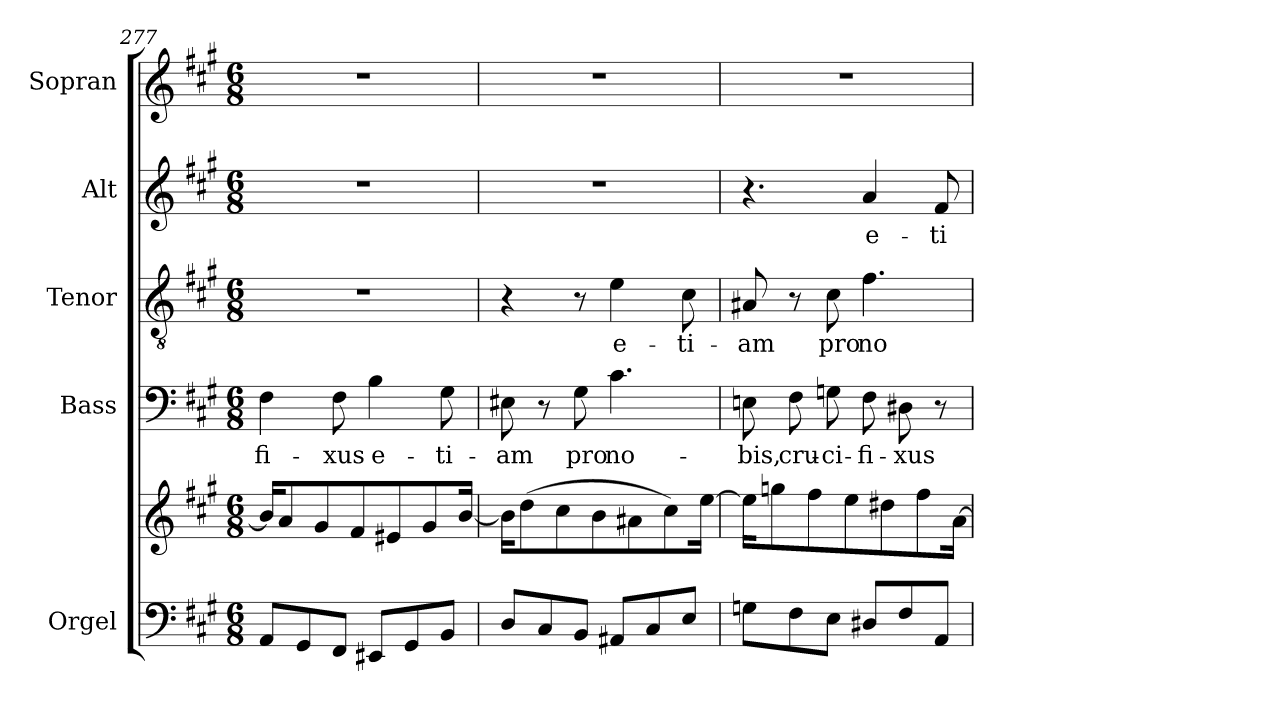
**kern	**kern	**kern	**text	**kern	**text	**kern	**text	**kern
*part5	*part5	*part4	*part4	*part3	*part3	*part2	*part2	*part1
*staff6	*staff5	*staff4	*staff4	*staff3	*staff3	*staff2	*staff2	*staff1
*I"Orgel	*	*I"Bass	*	*I"Tenor	*	*I"Alt	*	*I"Sopran
*I'Org.	*	*I'B.	*	*I'T.	*	*I'A.	*	*I'S.
*clefF4	*clefG2	*clefF4	*	*clefGv2	*	*clefG2	*	*clefG2
*k[f#c#g#]	*k[f#c#g#]	*k[f#c#g#]	*	*k[f#c#g#]	*	*k[f#c#g#]	*	*k[f#c#g#]
*A:	*A:	*A:	*	*A:	*	*A:	*	*A:
*M6/8	*M6/8	*M6/8	*	*M6/8	*	*M6/8	*	*M6/8
=277	=277	=277	=277	=277	=277	=277	=277	=277
!	!	!	!LO:LY:b	!	!	!	!	!
8AA/L	16b/KL]	4F#\	-fi-	2.r	.	2.r	.	2.r
.	8a/	.	.	.	.	.	.	.
8GG#/	.	.	.	.	.	.	.	.
.	8g#/	.	.	.	.	.	.	.
!	!	!	!LO:LY:b	!	!	!	!	!
8FF#/J	.	8F#\	-xus	.	.	.	.	.
.	8f#/	.	.	.	.	.	.	.
!	!	!	!LO:LY:b	!	!	!	!	!
8EE#X/L	.	4B\	e-	.	.	.	.	.
.	8e#X/	.	.	.	.	.	.	.
8GG#/	.	.	.	.	.	.	.	.
.	8g#/	.	.	.	.	.	.	.
!	!	!	!LO:LY:b	!	!	!	!	!
8BB/J	.	8G#\	-ti-	.	.	.	.	.
.	[16b/Jk	.	.	.	.	.	.	.
!!LO:LB:g=z
=278	=278	=278	=278	=278	=278	=278	=278	=278
!	!	!	!LO:LY:b	!	!	!	!	!
8D/L	16b\KL]	8E#X\	-am	4r	.	2.r	.	2.r
.	(>8dd\	.	.	.	.	.	.	.
8C#/	.	8r	.	.	.	.	.	.
.	8cc#\	.	.	.	.	.	.	.
!	!	!	!LO:LY:b	!	!	!	!	!
8BB/J	.	8G#\	pro	8r	.	.	.	.
.	8b\	.	.	.	.	.	.	.
!	!	!	!LO:LY:b	!	!LO:LY:b	!	!	!
8AA#X/L	.	4.c#\	no-	4e\	e-	.	.	.
.	8a#X\	.	.	.	.	.	.	.
8C#/	.	.	.	.	.	.	.	.
.	8cc#\)	.	.	.	.	.	.	.
!	!	!	!	!	!LO:LY:b	!	!	!
8E/J	.	.	.	8c#\	-ti-	.	.	.
.	[16ee\Jk	.	.	.	.	.	.	.
=279	=279	=279	=279	=279	=279	=279	=279	=279
!	!	!	!LO:LY:b	!	!LO:LY:b	!	!	!
8Gn\L	16ee\KL]	8En\	-bis,	8A#X/	-am	4.r	.	2.r
.	8ggn\	.	.	.	.	.	.	.
!	!	!	!LO:LY:b	!	!	!	!	!
8F#\	.	8F#\	cru-	8r	.	.	.	.
.	8ff#\	.	.	.	.	.	.	.
!	!	!	!LO:LY:b	!	!LO:LY:b	!	!	!
8E\J	.	8Gn\	-ci-	8c#\	pro	.	.	.
.	8ee\	.	.	.	.	.	.	.
!	!	!	!LO:LY:b	!	!LO:LY:b	!	!LO:LY:b	!
8D#X/L	.	8F#\	-fi-	4.f#\	no-	4a/	e-	.
.	8dd#X\	.	.	.	.	.	.	.
!	!	!	!LO:LY:b	!	!	!	!	!
8F#/	.	8D#X\	-xus	.	.	.	.	.
.	8ff#\	.	.	.	.	.	.	.
!	!	!	!	!	!	!	!LO:LY:b	!
8AA/J	.	8r	.	.	.	8f#/	-ti-	.
.	[16a\Jk	.	.	.	.	.	.	.
=	=	=	=	=	=	=	=	=
*-	*-	*-	*-	*-	*-	*-	*-	*-
